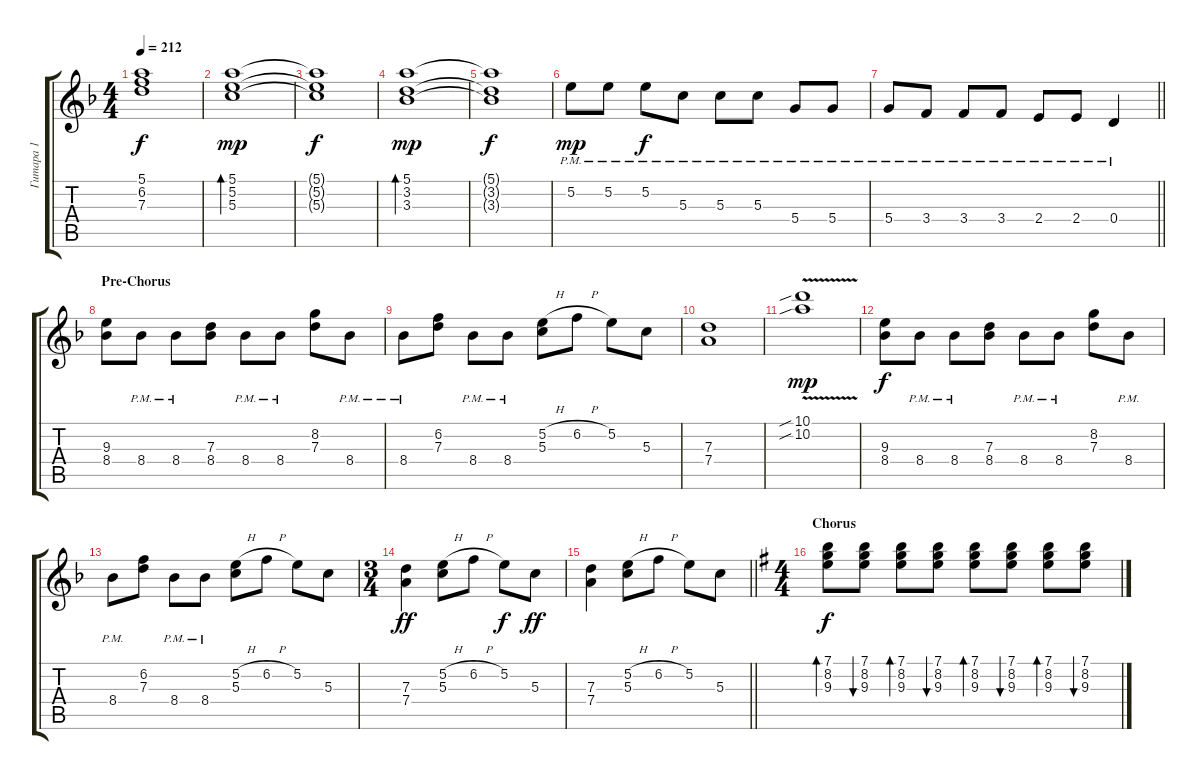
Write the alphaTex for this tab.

\track ("Гитара 1" "Гитара 1") {instrument distortionguitar}
\staff {score tabs}
\tuning (E4 B3 G3 D3 A2 E2) {hide}
\ts (4 4)
\tempo 212
\clef g2
\ks dminor
(5.1{t} 6.2{t} 7.3{t}).1{dy f} |
(5.1 5.2 5.3).1{bd 480 dy mp} |
(5.1{t} 5.2{t} 5.3{t}).1{dy f} |
(5.1 3.2 3.3).1{bd 480 dy mp} |
(5.1{t} 3.2{t} 3.3{t}).1{dy f} |
5.2{pm}.8{dy mp} 5.2{pm}.8 5.2{pm}.8{dy f} 5.3{pm}.8 5.3{pm}.8 5.3{pm}.8 5.4{pm}.8 5.4{pm}.8 |
\barLineRight lightlight
5.4{pm}.8 3.4{pm}.8 3.4{pm}.8 3.4{pm}.8 2.4{pm}.8 2.4{pm}.8 0.4{pm}.4 |
\section ("" "Pre-Chorus")
(9.3 8.4).8 8.4{pm}.8 8.4{pm}.8 (7.3 8.4).8 8.4{pm}.8 8.4{pm}.8 (8.2 7.3).8 8.4{pm}.8 |
8.4{pm}.8 (6.2 7.3).8 8.4{pm}.8 8.4{pm}.8 (5.2{h} 5.3).8 6.2{h}.8 5.2.8 5.3.8 |
(7.3 7.4).1 |
(10.1{v sib} 10.2{v sib}).1{dy mp} |
(9.3 8.4).8{dy f} 8.4{pm}.8 8.4{pm}.8 (7.3 8.4).8 8.4{pm}.8 8.4{pm}.8 (8.2 7.3).8 8.4{pm}.8 |
8.4{pm}.8 (6.2 7.3).8 8.4{pm}.8 8.4{pm}.8 (5.2{h} 5.3).8 6.2{h}.8 5.2.8 5.3.8 |
\ts (3 4)
(7.3 7.4).4{dy ff} (5.2{h} 5.3).8 6.2{h}.8 5.2.8{dy f} 5.3.8{dy ff} |
\barLineRight lightlight
(7.3 7.4).4 (5.2{h} 5.3).8 6.2{h}.8 5.2.8 5.3.8 |
\ts (4 4)
\section ("" "Chorus")
\ks eminor
(7.1 8.2 9.3).8{bd 60 dy f} (7.1 8.2 9.3).8{bu 60} (7.1 8.2 9.3).8{bd 60} (7.1 8.2 9.3).8{bu 60} (7.1 8.2 9.3).8{bd 60} (7.1 8.2 9.3).8{bu 60} (7.1 8.2 9.3).8{bd 60} (7.1 8.2 9.3).8{bu 60}
